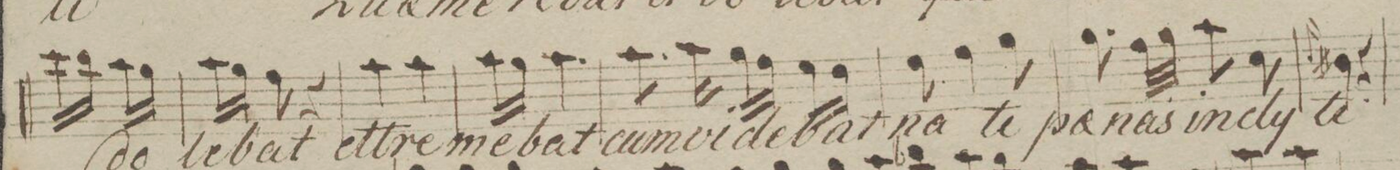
**kern	**text
*I"Alt.	*
*clefC3	*
*k[b-]	*
*M2/4	*
16dd\LL	.
16cc\JJ	.
16b-\LL	do-
16a\JJ	.
=117	=117
16b-\LL	-le-
16a\JJ	.
8g\	-bat
4r	.
=118	=118
4b-\	et
4b-\	tre-
=119	=119
16b-\LL	-me-
16a\JJ	.
4.b-\	-bat
=120	=120
8.b-\	cum
16b-\	vi-
16a\LL	-de-
16g\JJ	.
16f\LL	-bat
16e\JJ	.
=121	=121
8f\	na-
4g\	.
8a\	-ti
=122	=122
8.a\	poe-
32g\LLL	-nas
32a\JJJ	.
8b-\	in-
8d\	-cly-
=123	=123
16qqd/	.
4c#X\	-ti
4r	.
=124	=124
*-	*-
